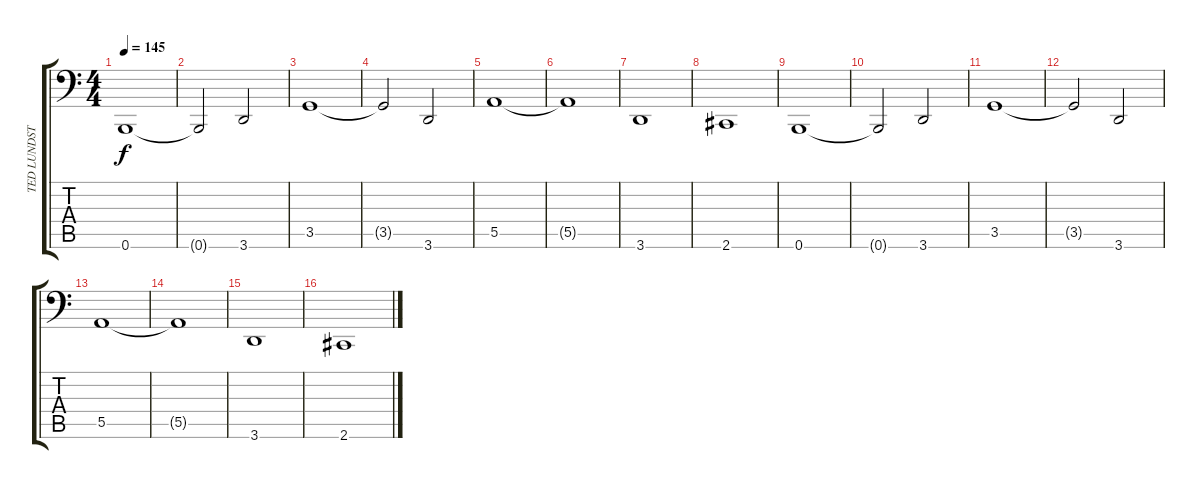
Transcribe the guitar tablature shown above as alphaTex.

\track ("TED LUNDSTROM" "TED LUNDST") {instrument electricbasspick}
\staff {score tabs}
\tuning (B2 Gb2 D2 A1 E1 B0) {hide}
\ts (4 4)
\tempo 145
\clef f4
\ks c
0.6.1{dy f} |
0.6{t}.2 3.6.2 |
3.5.1 |
3.5{t}.2 3.6.2 |
5.5.1 |
5.5{t}.1 |
3.6.1 |
2.6.1 |
0.6.1 |
0.6{t}.2 3.6.2 |
3.5.1 |
3.5{t}.2 3.6.2 |
5.5.1 |
5.5{t}.1 |
3.6.1 |
2.6.1
